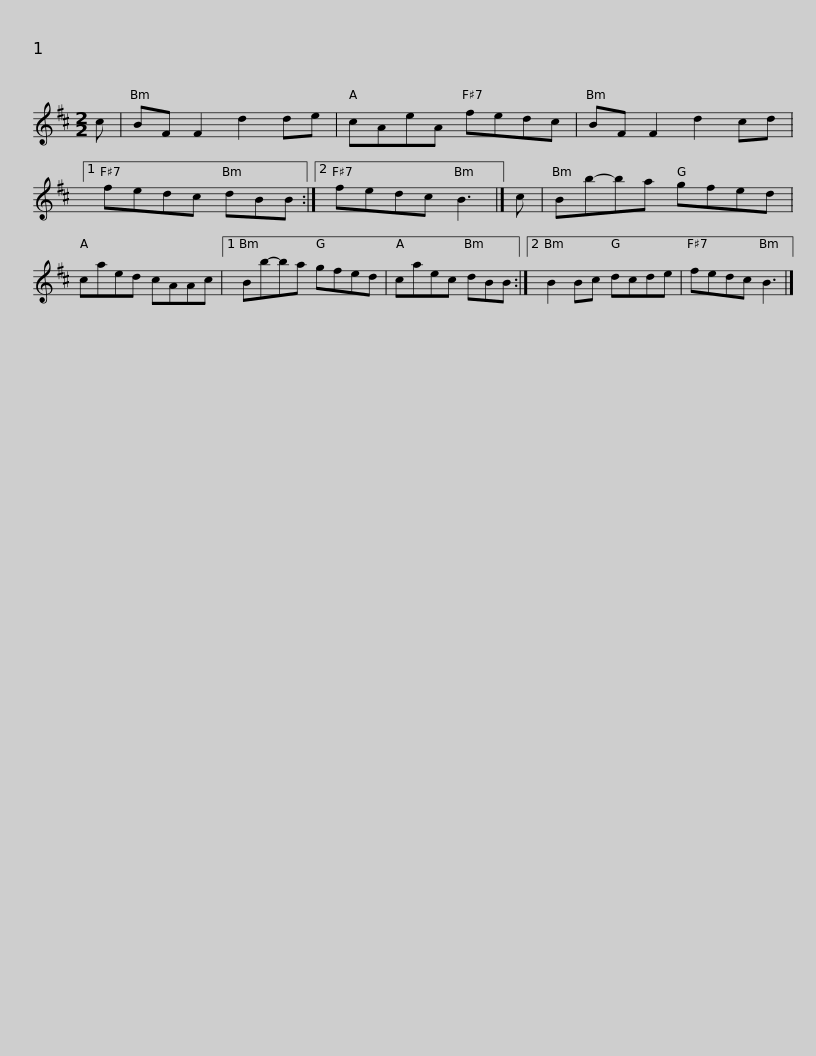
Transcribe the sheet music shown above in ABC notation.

X:1
L:1/8
M:2/2
I:linebreak $
K:Bmin
V:1 treble
V:1
 c | BF F2 d2 de | cAeA fedc | BF F2 d2 cd |1 fedc dBB :|2 %5
 fedc B3 |] c |$ Bb-ba gfed | caed cAAc |1 Bb-ba gfed | %10
 caec dBB :|2 B2 Bc dcde |$ fedc B3 |] %13
